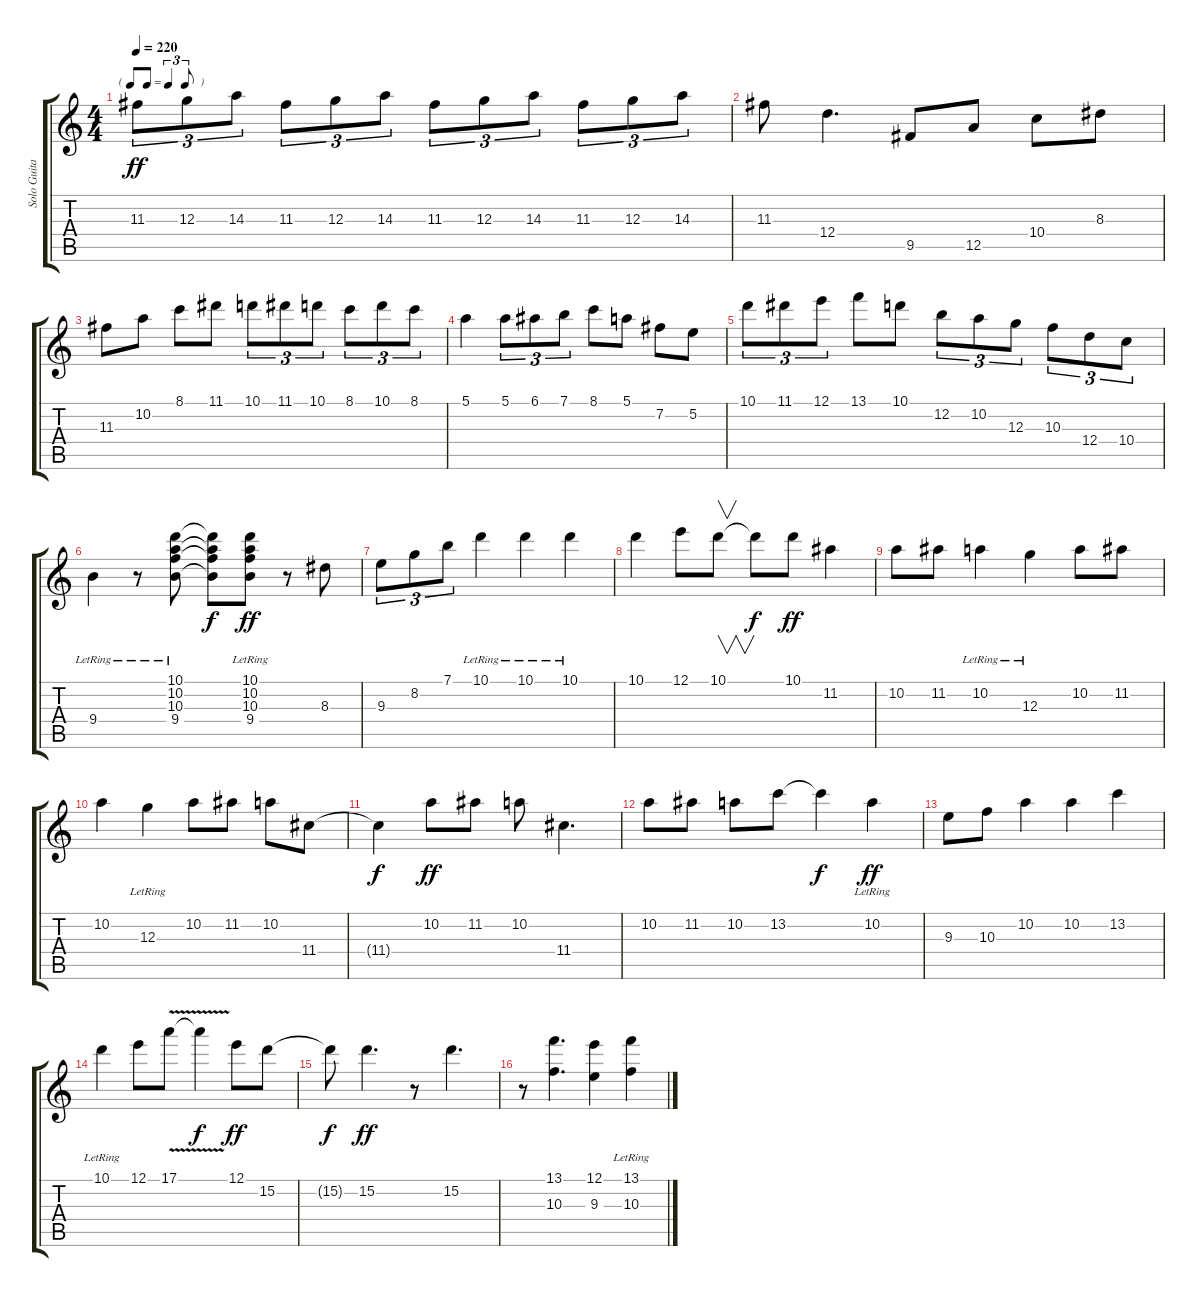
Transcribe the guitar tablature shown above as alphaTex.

\track ("Solo Guitar (For Sound)" "Solo Guita") {instrument electricbasspick}
\staff {score tabs}
\tuning (E4 B3 G3 D3 A2 E2) {hide}
\ts (4 4)
\tf triplet8th
\tempo 220
\clef g2
\ks c
11.3.8{tu (3 2) dy ff} 12.3.8{tu (3 2)} 14.3.8{tu (3 2)} 11.3.8{tu (3 2)} 12.3.8{tu (3 2)} 14.3.8{tu (3 2)} 11.3.8{tu (3 2)} 12.3.8{tu (3 2)} 14.3.8{tu (3 2)} 11.3.8{tu (3 2)} 12.3.8{tu (3 2)} 14.3.8{tu (3 2)} |
11.3.8 12.4.4{d} 9.5.8 12.5.8 10.4.8 8.3.8 |
11.3.8 10.2.8 8.1.8 11.1.8 10.1.8{tu (3 2)} 11.1.8{tu (3 2)} 10.1.8{tu (3 2)} 8.1.8{tu (3 2)} 10.1.8{tu (3 2)} 8.1.8{tu (3 2)} |
5.1.4 5.1.8{tu (3 2)} 6.1.8{tu (3 2)} 7.1.8{tu (3 2)} 8.1.8 5.1.8 7.2.8 5.2.8 |
10.1.8{tu (3 2)} 11.1.8{tu (3 2)} 12.1.8{tu (3 2)} 13.1.8 10.1.8 12.2.8{tu (3 2)} 10.2.8{tu (3 2)} 12.3.8{tu (3 2)} 10.3.8{tu (3 2)} 12.4.8{tu (3 2)} 10.4.8{tu (3 2)} |
9.4{lr}.4 r.8 (10.1 10.2 10.3 9.4{lr}).8 (10.1{t} 10.2{t} 10.3{t} 9.4{t}).8{dy f} (10.1 10.2 10.3 9.4{lr}).8{dy ff} r.8 8.3.8 |
9.3.8{tu (3 2)} 8.2.8{tu (3 2)} 7.1.8{tu (3 2)} 10.1{lr}.4 10.1{lr}.4 10.1{lr}.4 |
10.1.4 12.1.8 10.1.8{v} 10.1{t}.8{dy f} 10.1.8{dy ff} 11.2.4 |
10.2.8 11.2.8 10.2{lr}.4 12.3{lr}.4 10.2.8 11.2.8 |
10.2.4 12.3{lr}.4 10.2.8 11.2.8 10.2.8 11.4.8 |
11.4{t}.4{dy f} 10.2.8{dy ff} 11.2.8 10.2.8 11.4.4{d} |
10.2.8 11.2.8 10.2.8 13.2.8 13.2{t}.4{dy f} 10.2{lr}.4{dy ff} |
9.3.8 10.3.8 10.2.4 10.2.4 13.2.4 |
10.1{lr}.4 12.1.8 17.1{v}.8 17.1{t}.4{dy f} 12.1.8{dy ff} 15.2.8 |
15.2{t}.8{dy f} 15.2.4{d dy ff} r.8 15.2.4{d} |
r.8 (13.1 10.3).4{d} (12.1 9.3).4 (13.1{lr} 10.3).4
